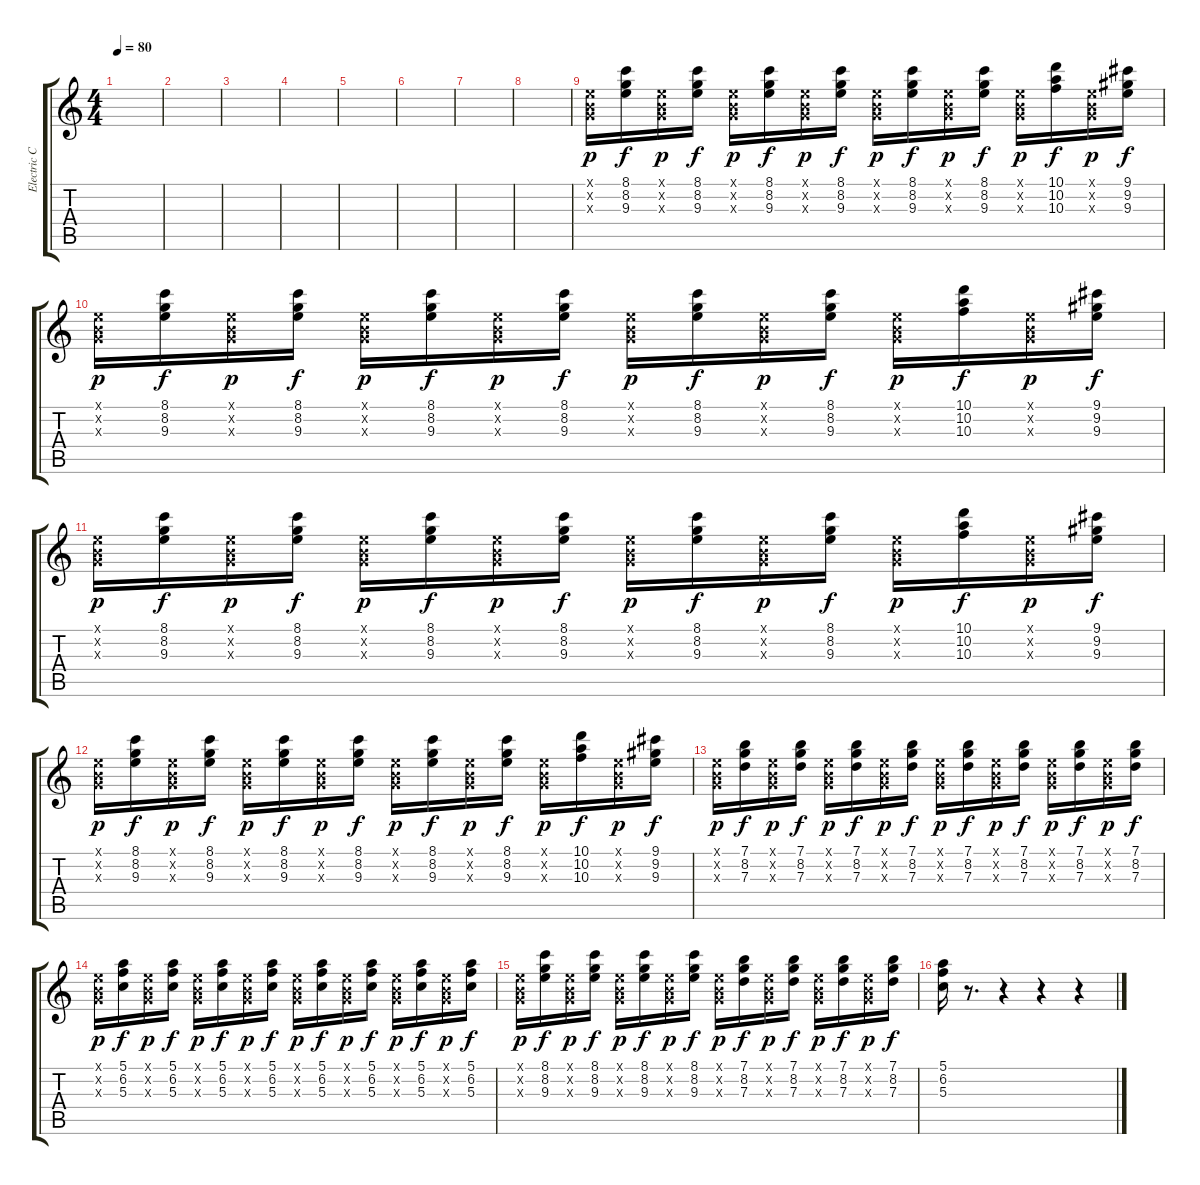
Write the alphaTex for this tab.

\track ("Electric Clean" "Electric C") {instrument acousticguitarsteel}
\staff {score tabs}
\tuning (E4 B3 G3 D3 A2 E2) {hide}
\ts (4 4)
\tempo 80
\clef g2
\ks c
|
|
|
|
|
|
|
|
(0.1{x} 0.2{x} 0.3{x}).16{dy p} (8.1 8.2 9.3).16{dy f} (0.1{x} 0.2{x} 0.3{x}).16{dy p} (8.1 8.2 9.3).16{dy f} (0.1{x} 0.2{x} 0.3{x}).16{dy p} (8.1 8.2 9.3).16{dy f} (0.1{x} 0.2{x} 0.3{x}).16{dy p} (8.1 8.2 9.3).16{dy f} (0.1{x} 0.2{x} 0.3{x}).16{dy p} (8.1 8.2 9.3).16{dy f} (0.1{x} 0.2{x} 0.3{x}).16{dy p} (8.1 8.2 9.3).16{dy f} (0.1{x} 0.2{x} 0.3{x}).16{dy p} (10.1 10.2 10.3).16{dy f} (0.1{x} 0.2{x} 0.3{x}).16{dy p} (9.1 9.2 9.3).16{dy f} |
(0.1{x} 0.2{x} 0.3{x}).16{dy p} (8.1 8.2 9.3).16{dy f} (0.1{x} 0.2{x} 0.3{x}).16{dy p} (8.1 8.2 9.3).16{dy f} (0.1{x} 0.2{x} 0.3{x}).16{dy p} (8.1 8.2 9.3).16{dy f} (0.1{x} 0.2{x} 0.3{x}).16{dy p} (8.1 8.2 9.3).16{dy f} (0.1{x} 0.2{x} 0.3{x}).16{dy p} (8.1 8.2 9.3).16{dy f} (0.1{x} 0.2{x} 0.3{x}).16{dy p} (8.1 8.2 9.3).16{dy f} (0.1{x} 0.2{x} 0.3{x}).16{dy p} (10.1 10.2 10.3).16{dy f} (0.1{x} 0.2{x} 0.3{x}).16{dy p} (9.1 9.2 9.3).16{dy f} |
(0.1{x} 0.2{x} 0.3{x}).16{dy p} (8.1 8.2 9.3).16{dy f} (0.1{x} 0.2{x} 0.3{x}).16{dy p} (8.1 8.2 9.3).16{dy f} (0.1{x} 0.2{x} 0.3{x}).16{dy p} (8.1 8.2 9.3).16{dy f} (0.1{x} 0.2{x} 0.3{x}).16{dy p} (8.1 8.2 9.3).16{dy f} (0.1{x} 0.2{x} 0.3{x}).16{dy p} (8.1 8.2 9.3).16{dy f} (0.1{x} 0.2{x} 0.3{x}).16{dy p} (8.1 8.2 9.3).16{dy f} (0.1{x} 0.2{x} 0.3{x}).16{dy p} (10.1 10.2 10.3).16{dy f} (0.1{x} 0.2{x} 0.3{x}).16{dy p} (9.1 9.2 9.3).16{dy f} |
(0.1{x} 0.2{x} 0.3{x}).16{dy p} (8.1 8.2 9.3).16{dy f} (0.1{x} 0.2{x} 0.3{x}).16{dy p} (8.1 8.2 9.3).16{dy f} (0.1{x} 0.2{x} 0.3{x}).16{dy p} (8.1 8.2 9.3).16{dy f} (0.1{x} 0.2{x} 0.3{x}).16{dy p} (8.1 8.2 9.3).16{dy f} (0.1{x} 0.2{x} 0.3{x}).16{dy p} (8.1 8.2 9.3).16{dy f} (0.1{x} 0.2{x} 0.3{x}).16{dy p} (8.1 8.2 9.3).16{dy f} (0.1{x} 0.2{x} 0.3{x}).16{dy p} (10.1 10.2 10.3).16{dy f} (0.1{x} 0.2{x} 0.3{x}).16{dy p} (9.1 9.2 9.3).16{dy f} |
(0.1{x} 0.2{x} 0.3{x}).16{dy p} (7.1 8.2 7.3).16{dy f} (0.1{x} 0.2{x} 0.3{x}).16{dy p} (7.1 8.2 7.3).16{dy f} (0.1{x} 0.2{x} 0.3{x}).16{dy p} (7.1 8.2 7.3).16{dy f} (0.1{x} 0.2{x} 0.3{x}).16{dy p} (7.1 8.2 7.3).16{dy f} (0.1{x} 0.2{x} 0.3{x}).16{dy p} (7.1 8.2 7.3).16{dy f} (0.1{x} 0.2{x} 0.3{x}).16{dy p} (7.1 8.2 7.3).16{dy f} (0.1{x} 0.2{x} 0.3{x}).16{dy p} (7.1 8.2 7.3).16{dy f} (0.1{x} 0.2{x} 0.3{x}).16{dy p} (7.1 8.2 7.3).16{dy f} |
(0.1{x} 0.2{x} 0.3{x}).16{dy p} (5.1 6.2 5.3).16{dy f} (0.1{x} 0.2{x} 0.3{x}).16{dy p} (5.1 6.2 5.3).16{dy f} (0.1{x} 0.2{x} 0.3{x}).16{dy p} (5.1 6.2 5.3).16{dy f} (0.1{x} 0.2{x} 0.3{x}).16{dy p} (5.1 6.2 5.3).16{dy f} (0.1{x} 0.2{x} 0.3{x}).16{dy p} (5.1 6.2 5.3).16{dy f} (0.1{x} 0.2{x} 0.3{x}).16{dy p} (5.1 6.2 5.3).16{dy f} (0.1{x} 0.2{x} 0.3{x}).16{dy p} (5.1 6.2 5.3).16{dy f} (0.1{x} 0.2{x} 0.3{x}).16{dy p} (5.1 6.2 5.3).16{dy f} |
(0.1{x} 0.2{x} 0.3{x}).16{dy p} (8.1 8.2 9.3).16{dy f} (0.1{x} 0.2{x} 0.3{x}).16{dy p} (8.1 8.2 9.3).16{dy f} (0.1{x} 0.2{x} 0.3{x}).16{dy p} (8.1 8.2 9.3).16{dy f} (0.1{x} 0.2{x} 0.3{x}).16{dy p} (8.1 8.2 9.3).16{dy f} (0.1{x} 0.2{x} 0.3{x}).16{dy p} (7.1 8.2 7.3).16{dy f} (0.1{x} 0.2{x} 0.3{x}).16{dy p} (7.1 8.2 7.3).16{dy f} (0.1{x} 0.2{x} 0.3{x}).16{dy p} (7.1 8.2 7.3).16{dy f} (0.1{x} 0.2{x} 0.3{x}).16{dy p} (7.1 8.2 7.3).16{dy f} |
(5.1 6.2 5.3).16 r.8{d} r.4 r.4 r.4
